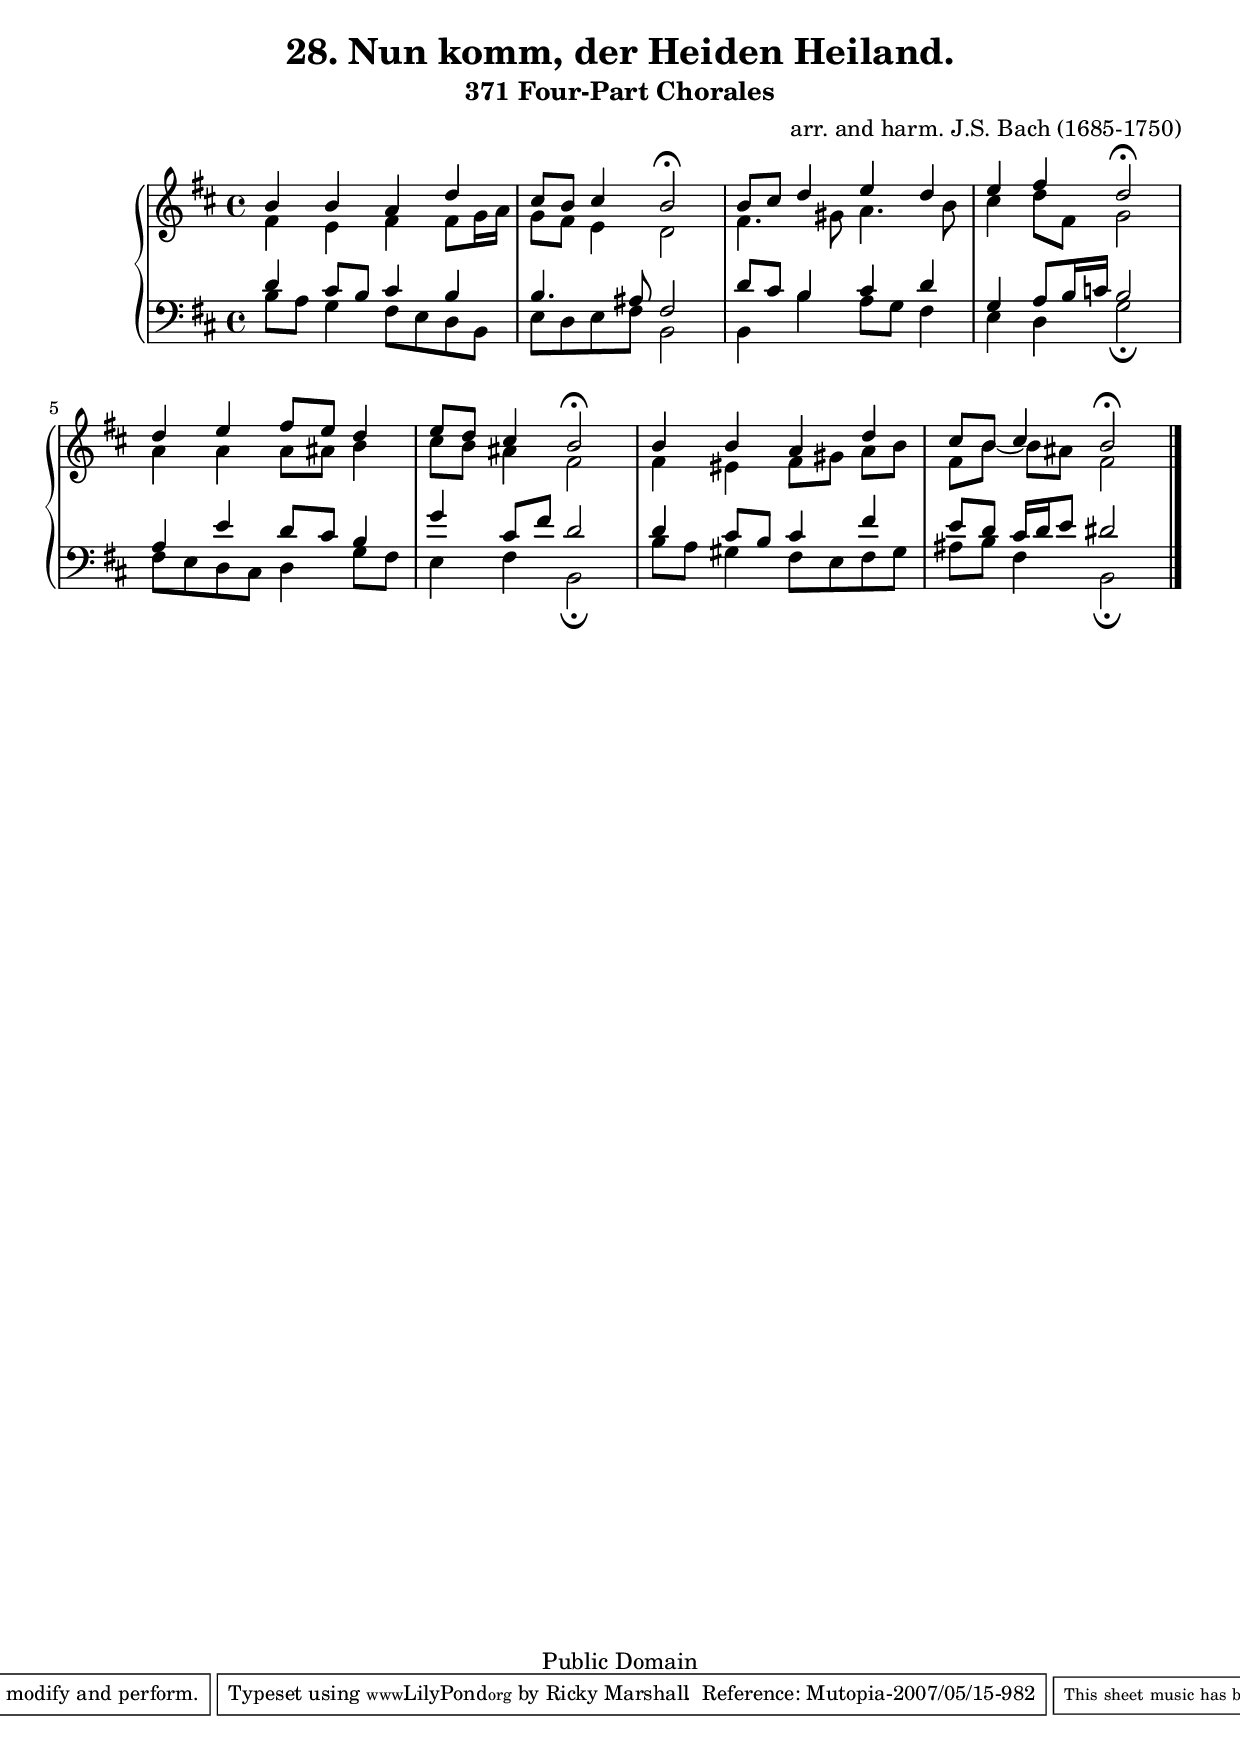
\version "2.10.20"

\header {
  title = "28. Nun komm, der Heiden Heiland."
  subtitle = "371 Four-Part Chorales"
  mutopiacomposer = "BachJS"
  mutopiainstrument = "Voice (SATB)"
  composer = "arr. and harm. J.S. Bach (1685-1750)"
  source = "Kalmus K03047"
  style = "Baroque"
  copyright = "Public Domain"
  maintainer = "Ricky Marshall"
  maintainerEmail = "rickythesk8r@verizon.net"
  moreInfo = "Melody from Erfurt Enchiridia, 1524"
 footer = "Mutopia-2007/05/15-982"
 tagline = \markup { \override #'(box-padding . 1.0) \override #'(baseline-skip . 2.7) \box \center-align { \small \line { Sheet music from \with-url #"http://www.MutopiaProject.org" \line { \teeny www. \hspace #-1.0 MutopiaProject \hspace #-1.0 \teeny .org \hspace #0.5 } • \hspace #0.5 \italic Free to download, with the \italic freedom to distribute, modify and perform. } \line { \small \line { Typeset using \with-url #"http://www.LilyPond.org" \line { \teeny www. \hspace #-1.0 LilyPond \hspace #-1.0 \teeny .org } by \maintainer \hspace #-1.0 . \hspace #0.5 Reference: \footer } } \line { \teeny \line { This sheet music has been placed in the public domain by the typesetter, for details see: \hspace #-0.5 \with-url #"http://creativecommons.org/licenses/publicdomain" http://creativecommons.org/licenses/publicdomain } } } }
}

signature = {
  \key b \minor
}

global = {
  \signature
}

soprano = \context Voice = "one" \relative c'' { 
  \voiceOne 
  b4 b a d               |
  cis8 b cis4 b2\fermata |
  b8 cis d4 e d          |
  e fis d2\fermata       |
  d4 e fis8 e d4         |
  e8 d cis4 b2\fermata   |
  b4 b a d               |
  cis8 b cis4 b2\fermata |
}

alto = \context Voice = "two" \relative c' {
  \voiceTwo
  fis4 e fis fis8 g16 a       | 
  g8 fis e4 d2                |
  fis4. gis8 a4. b8           |
  cis4 d8 fis, g2             |
  a4 a a8 ais b4              |
  cis8 b ais4 fis2            |
  fis4 eis fis8[ gis ] a[ b ] |
  fis[ b ~ ] b ais fis2       |
}

tenor = \context Voice = "three" \relative c' {
  \voiceThree
  d4 cis8 b cis4 b     |
  b4. ais8 fis2        |
  d'8 cis b4 cis d     |
  g, a8 b16 c b2       | 
  a4 e' d8 cis b4      |
  g' cis,8 fis d2      |
  d4 cis8 b cis4 fis   |
  e8 d cis16 d e8 dis2 |
}

bass = \context Voice = "four" \relative c {
  \voiceFour 
  b'8 a g4 fis8 e d b              |
  e d e fis b,2                    |
  b4 b' a8 g fis4                  |
  e d g2\fermata                   |
  fis8 e d cis d4 g8 fis           |
  e4 fis b,2\fermata               |
  b'8 a gis4 fis8 e fis gis        |
  ais b fis4 b,2\fermata \bar "|." |
}


\score {
  { \new PianoStaff <<
    \context Staff = "treble" <<
      \clef "treble"
      \global <<
	\soprano
	\alto
      >>
    >>
    \context Staff = "bass" <<
      \clef "bass"
      \global
      \tenor
      \bass
    >>
  >>
  }
  \layout { } 
  \midi {
    \context {
      \Score
      tempoHalvesPerMinute = #(ly:make-moment 44 2)
    }
  }
}

